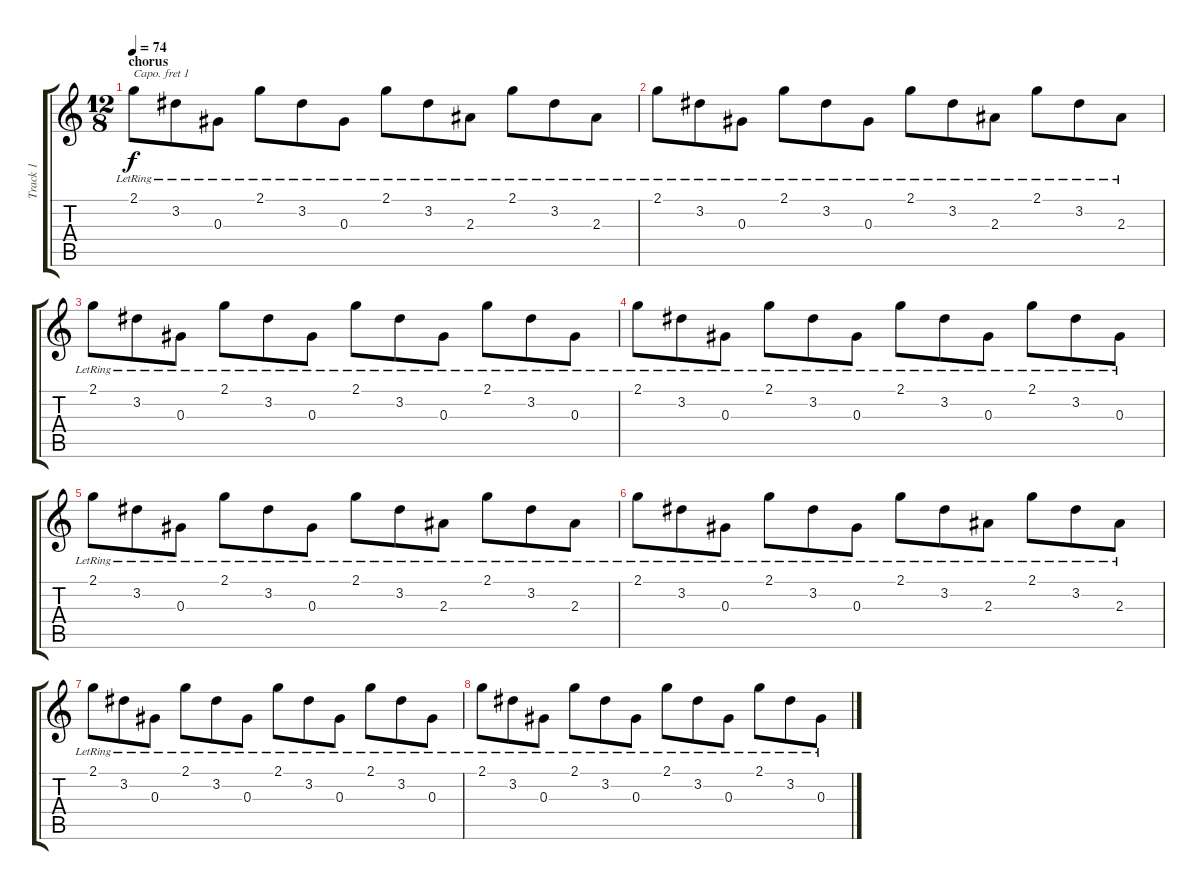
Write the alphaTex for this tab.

\track ("Track 1" "Track 1") {instrument acousticguitarsteel}
\staff {score tabs}
\capo 1
\tuning (E4 B3 G3 D3 A2 E2) {hide}
\ts (12 8)
\section ("" "chorus")
\tempo 74
\clef g2
\ks c
2.1{lr}.8{dy f} 3.2{lr}.8 0.3{lr}.8 2.1{lr}.8 3.2{lr}.8 0.3{lr}.8 2.1{lr}.8 3.2{lr}.8 2.3{lr}.8 2.1{lr}.8 3.2{lr}.8 2.3{lr}.8 |
2.1{lr}.8 3.2{lr}.8 0.3{lr}.8 2.1{lr}.8 3.2{lr}.8 0.3{lr}.8 2.1{lr}.8 3.2{lr}.8 2.3{lr}.8 2.1{lr}.8 3.2{lr}.8 2.3{lr}.8 |
2.1{lr}.8 3.2{lr}.8 0.3{lr}.8 2.1{lr}.8 3.2{lr}.8 0.3{lr}.8 2.1{lr}.8 3.2{lr}.8 0.3{lr}.8 2.1{lr}.8 3.2{lr}.8 0.3{lr}.8 |
2.1{lr}.8 3.2{lr}.8 0.3{lr}.8 2.1{lr}.8 3.2{lr}.8 0.3{lr}.8 2.1{lr}.8 3.2{lr}.8 0.3{lr}.8 2.1{lr}.8 3.2{lr}.8 0.3{lr}.8 |
2.1{lr}.8 3.2{lr}.8 0.3{lr}.8 2.1{lr}.8 3.2{lr}.8 0.3{lr}.8 2.1{lr}.8 3.2{lr}.8 2.3{lr}.8 2.1{lr}.8 3.2{lr}.8 2.3{lr}.8 |
2.1{lr}.8 3.2{lr}.8 0.3{lr}.8 2.1{lr}.8 3.2{lr}.8 0.3{lr}.8 2.1{lr}.8 3.2{lr}.8 2.3{lr}.8 2.1{lr}.8 3.2{lr}.8 2.3{lr}.8 |
2.1{lr}.8 3.2{lr}.8 0.3{lr}.8 2.1{lr}.8 3.2{lr}.8 0.3{lr}.8 2.1{lr}.8 3.2{lr}.8 0.3{lr}.8 2.1{lr}.8 3.2{lr}.8 0.3{lr}.8 |
2.1{lr}.8 3.2{lr}.8 0.3{lr}.8 2.1{lr}.8 3.2{lr}.8 0.3{lr}.8 2.1{lr}.8 3.2{lr}.8 0.3{lr}.8 2.1{lr}.8 3.2{lr}.8 0.3{lr}.8
